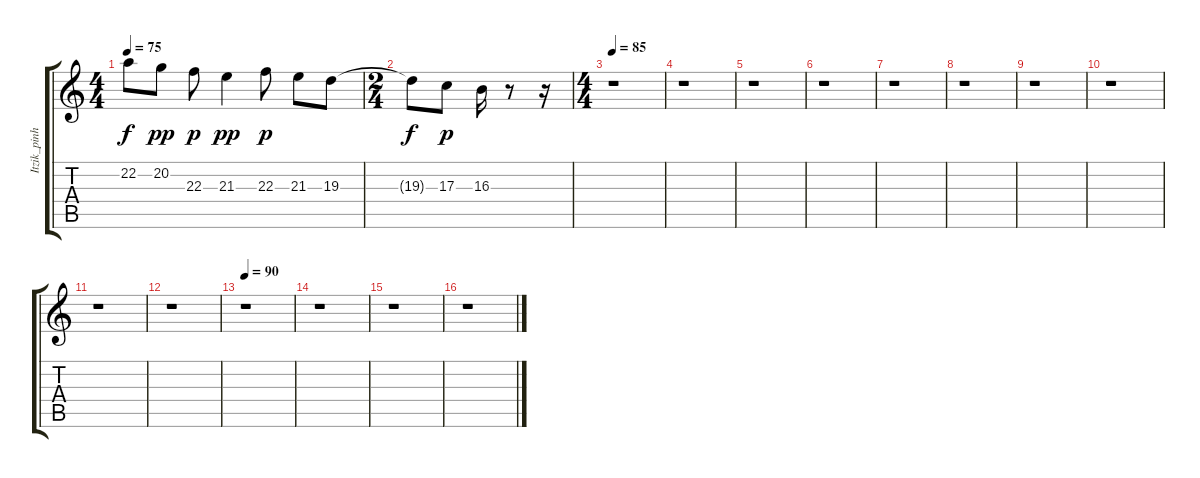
\track ("" "Itzik_pinh") {instrument tremolostrings}
\staff {score tabs}
\tuning (E4 B3 G3 D3 A2 E2) {hide}
\ts (4 4)
\tempo 75
\clef g2
\ks c
22.2{t}.8{dy f} 20.2.8{dy pp} 22.3.8{dy p} 21.3.4{dy pp} 22.3.8{dy p} 21.3.8 19.3.8 |
\ts (2 4)
19.3{t}.8{dy f} 17.3.8{dy p} 16.3.16 r.8 r.16 |
\ts (4 4)
\tempo 85
r.1 |
r.1 |
r.1 |
r.1 |
r.1 |
r.1 |
r.1 |
r.1 |
r.1 |
r.1 |
\tempo 90
r.1 |
r.1 |
r.1 |
r.1
